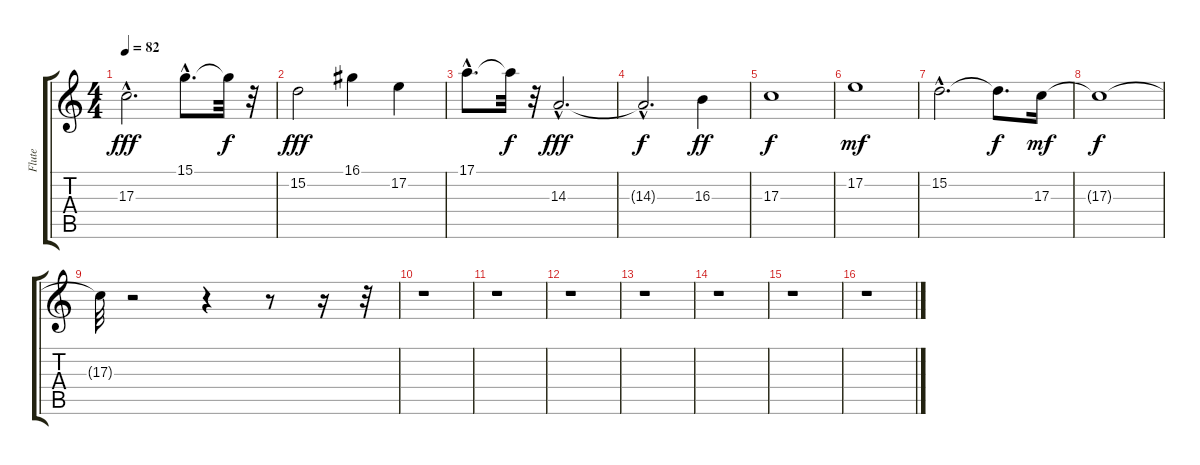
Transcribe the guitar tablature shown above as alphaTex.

\track ("Flute" "Flute") {instrument flute}
\staff {score tabs}
\tuning (E4 B3 G3 D3 A2 E2) {hide}
\ts (4 4)
\tempo 82
\clef g2
\ks c
17.3{hac}.2{d dy fff} 15.1{hac}.8{d} 15.1{t}.32{dy f} r.32 |
15.2.2{dy fff} 16.1.4 17.2.4 |
17.1{hac}.8{d} 17.1{t}.32{dy f} r.32 14.3{hac}.2{d dy fff} |
14.3{hac t}.2{d dy f} 16.3.4{dy ff} |
17.3.1{dy f} |
17.2.1{dy mf} |
15.2{hac}.2{d} 15.2{t}.8{d dy f} 17.3.16{dy mf} |
17.3{t}.1{dy f} |
17.3{t}.32 r.2 r.4 r.8 r.16 r.32 |
r.1 |
r.1 |
r.1 |
r.1 |
r.1 |
r.1 |
r.1
